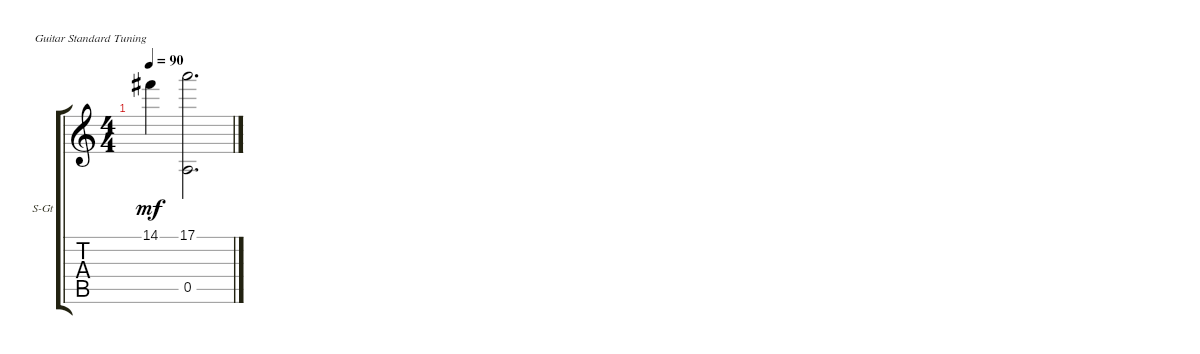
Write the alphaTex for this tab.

\defaultSystemsLayout 4
\bracketExtendMode groupsimilarinstruments
\firstSystemTrackNameOrientation horizontal
\otherSystemsTrackNameOrientation horizontal
\track ("Steel Guitar" "S-Gt") {instrument acousticguitarsteel}
\staff {score tabs}
\tuning (E4 B3 G3 D3 A2 E2)
\ts (4 4)
\tempo 90
\clef g2
\ks c
14.1.4{dy mf} (0.5 17.1).2{d}
